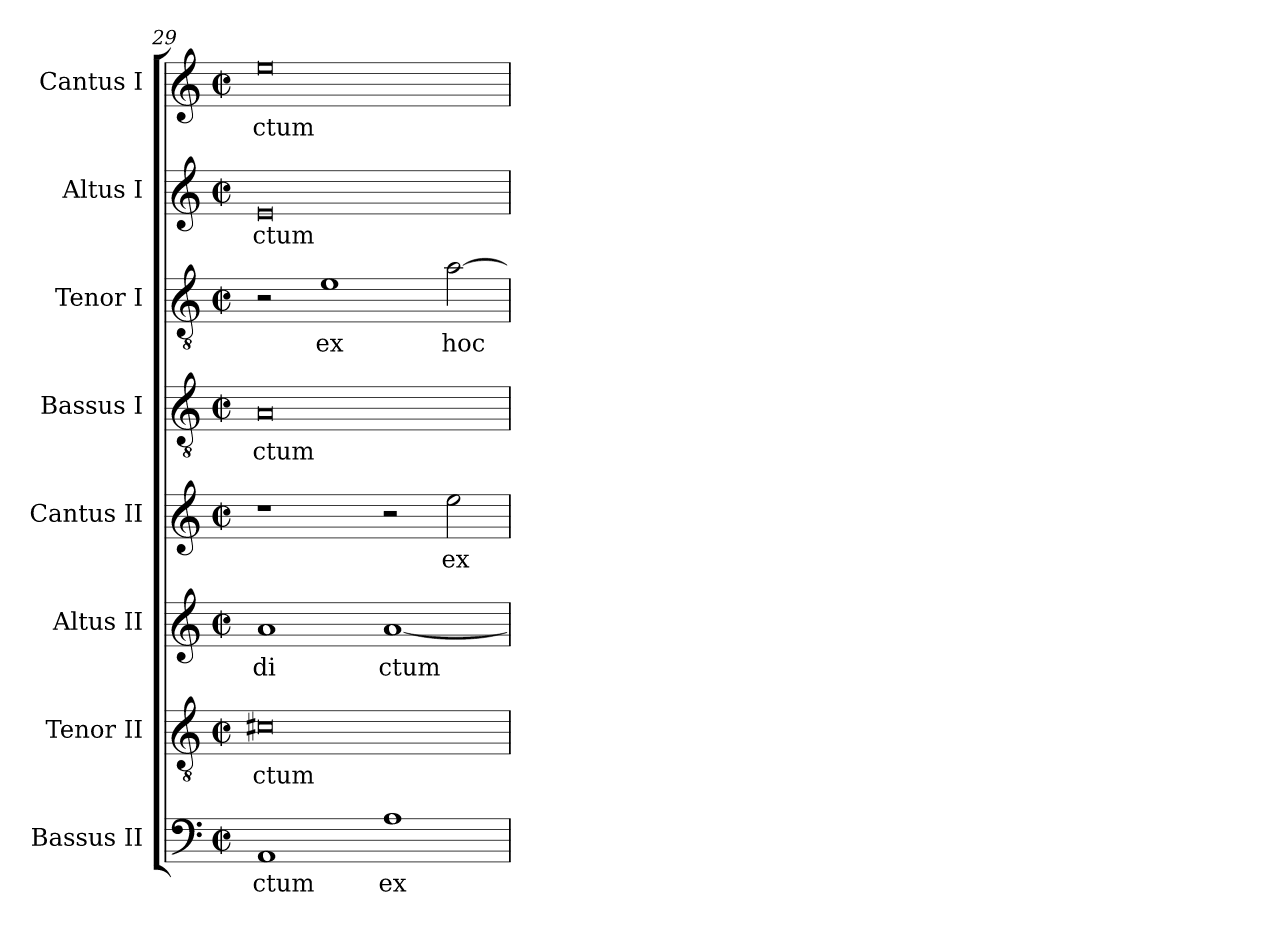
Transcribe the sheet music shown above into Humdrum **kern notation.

**kern	**text	**kern	**text	**kern	**text	**kern	**text	**kern	**text	**kern	**text	**kern	**text	**kern	**text
*part8	*part8	*part7	*part7	*part6	*part6	*part5	*part5	*part4	*part4	*part3	*part3	*part2	*part2	*part1	*part1
*staff8	*staff8	*staff7	*staff7	*staff6	*staff6	*staff5	*staff5	*staff4	*staff4	*staff3	*staff3	*staff2	*staff2	*staff1	*staff1
*I"Bassus II	*	*I"Tenor II	*	*I"Altus II	*	*I"Cantus II	*	*I"Bassus I	*	*I"Tenor I	*	*I"Altus I	*	*I"Cantus I	*
*clefF4	*	*clefGv2	*	*clefG2	*	*clefG2	*	*clefGv2	*	*clefGv2	*	*clefG2	*	*clefG2	*
*M2/2	*	*M2/2	*	*M2/2	*	*M2/2	*	*M2/2	*	*M2/2	*	*M2/2	*	*M2/2	*
*met(c|)	*	*met(c|)	*	*met(c|)	*	*met(c|)	*	*met(c|)	*	*met(c|)	*	*met(c|)	*	*met(c|)	*
=29	=29	=29	=29	=29	=29	=29	=29	=29	=29	=29	=29	=29	=29	=29	=29
!	!LO:LY:b:cj	!	!LO:LY:b:cj	!	!LO:LY:b:cj	!	!	!	!LO:LY:b:cj	!	!	!	!LO:LY:b:cj	!	!LO:LY:b:cj
1AA	-ctum	0c#X	ctum	1a	di	1r	.	0A	ctum	2r	.	0e	-ctum	0ee	ctum
!	!	!	!	!	!	!	!	!	!	!	!LO:LY:b:cj	!	!	!	!
.	.	.	.	.	.	.	.	.	.	1e	ex	.	.	.	.
!	!LO:LY:b:cj	!	!	!	!LO:LY:b	!	!	!	!	!	!	!	!	!	!
1A	ex	.	.	[<1a	ctum	2r	.	.	.	.	.	.	.	.	.
!	!	!	!	!	!	!	!LO:LY:b:cj	!	!	!	!LO:LY:b	!	!	!	!
.	.	.	.	.	.	2ee\	ex	.	.	[>2a\	hoc	.	.	.	.
=	=	=	=	=	=	=	=	=	=	=	=	=	=	=	=
*-	*-	*-	*-	*-	*-	*-	*-	*-	*-	*-	*-	*-	*-	*-	*-
